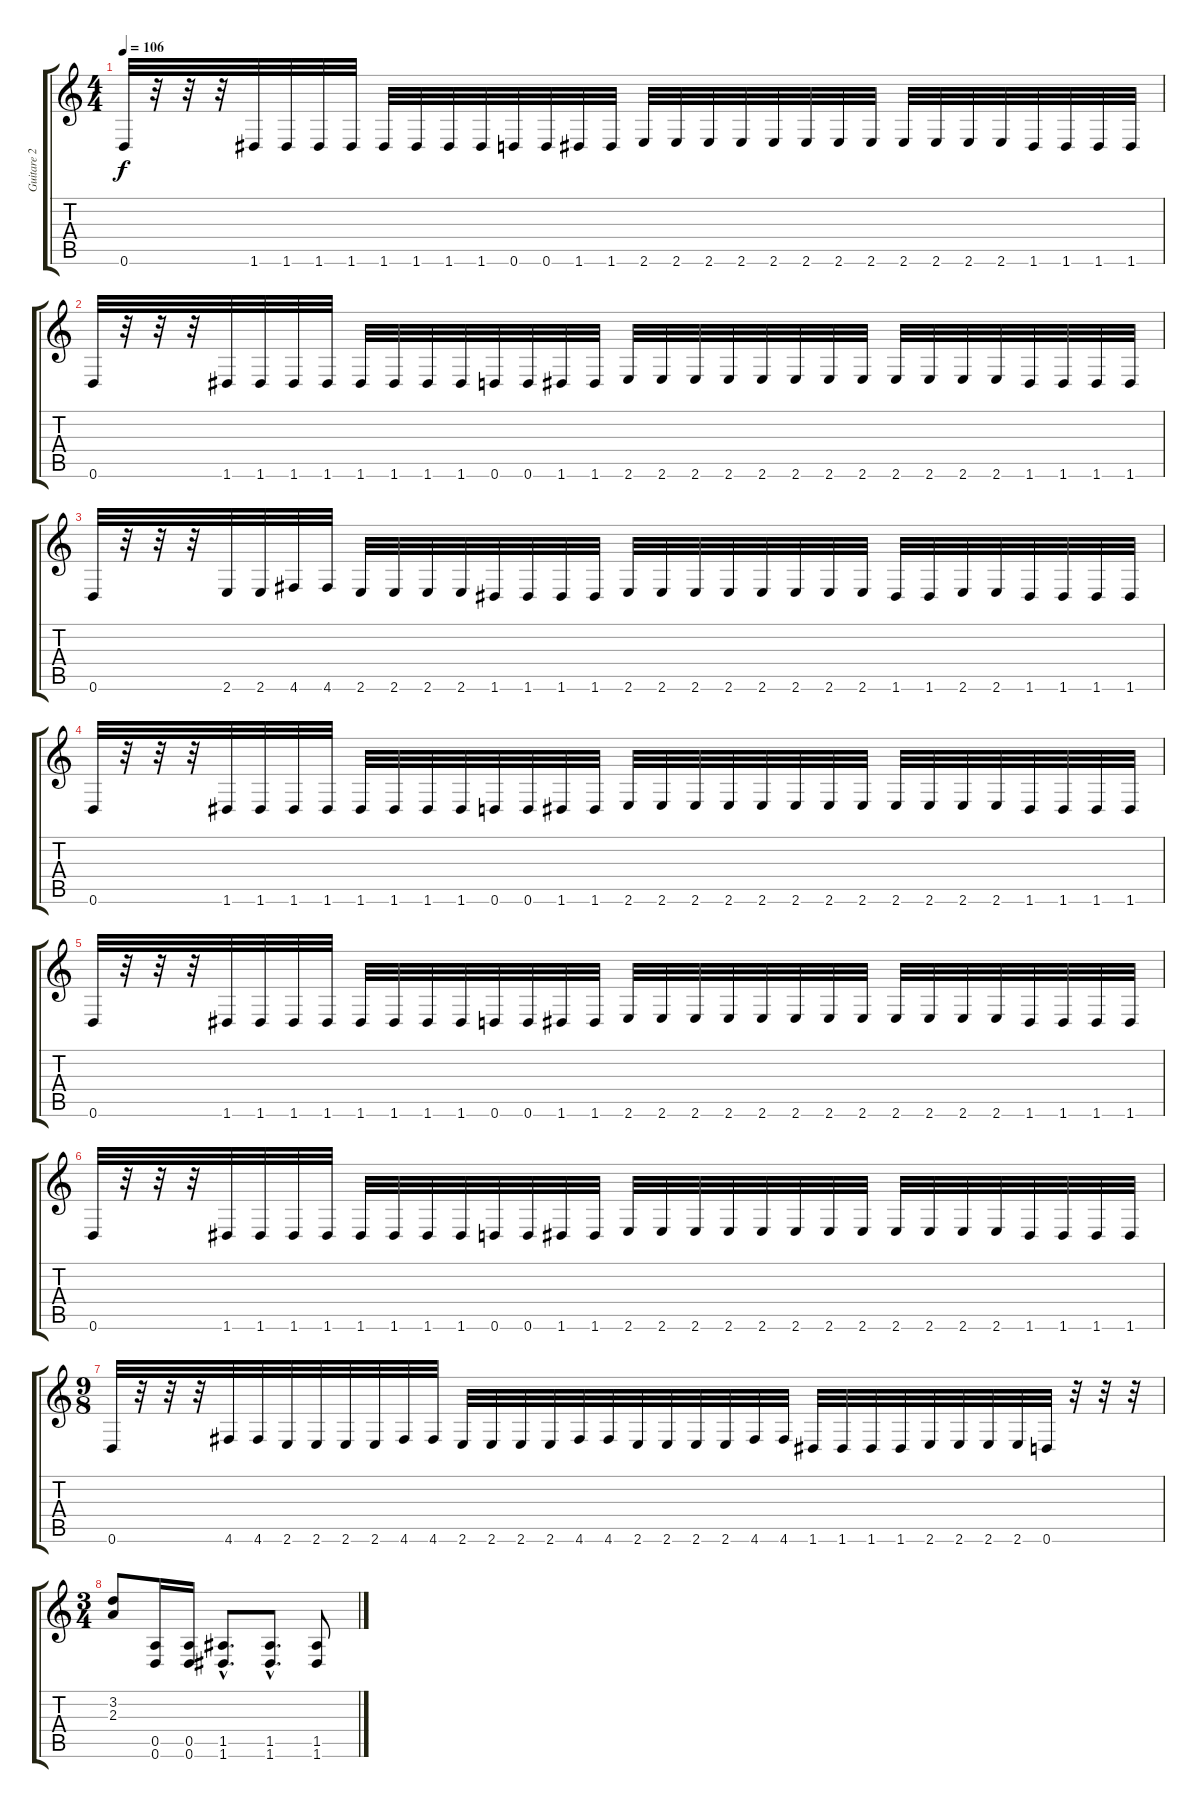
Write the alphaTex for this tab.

\track ("Guitare 2" "Guitare 2") {instrument overdrivenguitar}
\staff {score tabs}
\tuning (E4 B3 G3 D3 A2 D2) {hide}
\ts (4 4)
\tempo 106
\clef g2
\ks c
0.6.32{dy f} r.32 r.32 r.32 1.6.32 1.6.32 1.6.32 1.6.32 1.6.32 1.6.32 1.6.32 1.6.32 0.6.32 0.6.32 1.6.32 1.6.32 2.6.32 2.6.32 2.6.32 2.6.32 2.6.32 2.6.32 2.6.32 2.6.32 2.6.32 2.6.32 2.6.32 2.6.32 1.6.32 1.6.32 1.6.32 1.6.32 |
0.6.32 r.32 r.32 r.32 1.6.32 1.6.32 1.6.32 1.6.32 1.6.32 1.6.32 1.6.32 1.6.32 0.6.32 0.6.32 1.6.32 1.6.32 2.6.32 2.6.32 2.6.32 2.6.32 2.6.32 2.6.32 2.6.32 2.6.32 2.6.32 2.6.32 2.6.32 2.6.32 1.6.32 1.6.32 1.6.32 1.6.32 |
0.6.32 r.32 r.32 r.32 2.6.32 2.6.32 4.6.32 4.6.32 2.6.32 2.6.32 2.6.32 2.6.32 1.6.32 1.6.32 1.6.32 1.6.32 2.6.32 2.6.32 2.6.32 2.6.32 2.6.32 2.6.32 2.6.32 2.6.32 1.6.32 1.6.32 2.6.32 2.6.32 1.6.32 1.6.32 1.6.32 1.6.32 |
0.6.32 r.32 r.32 r.32 1.6.32 1.6.32 1.6.32 1.6.32 1.6.32 1.6.32 1.6.32 1.6.32 0.6.32 0.6.32 1.6.32 1.6.32 2.6.32 2.6.32 2.6.32 2.6.32 2.6.32 2.6.32 2.6.32 2.6.32 2.6.32 2.6.32 2.6.32 2.6.32 1.6.32 1.6.32 1.6.32 1.6.32 |
0.6.32 r.32 r.32 r.32 1.6.32 1.6.32 1.6.32 1.6.32 1.6.32 1.6.32 1.6.32 1.6.32 0.6.32 0.6.32 1.6.32 1.6.32 2.6.32 2.6.32 2.6.32 2.6.32 2.6.32 2.6.32 2.6.32 2.6.32 2.6.32 2.6.32 2.6.32 2.6.32 1.6.32 1.6.32 1.6.32 1.6.32 |
0.6.32 r.32 r.32 r.32 1.6.32 1.6.32 1.6.32 1.6.32 1.6.32 1.6.32 1.6.32 1.6.32 0.6.32 0.6.32 1.6.32 1.6.32 2.6.32 2.6.32 2.6.32 2.6.32 2.6.32 2.6.32 2.6.32 2.6.32 2.6.32 2.6.32 2.6.32 2.6.32 1.6.32 1.6.32 1.6.32 1.6.32 |
\ts (9 8)
0.6.32 r.32 r.32 r.32 4.6.32 4.6.32 2.6.32 2.6.32 2.6.32 2.6.32 4.6.32 4.6.32 2.6.32 2.6.32 2.6.32 2.6.32 4.6.32 4.6.32 2.6.32 2.6.32 2.6.32 2.6.32 4.6.32 4.6.32 1.6.32 1.6.32 1.6.32 1.6.32 2.6.32 2.6.32 2.6.32 2.6.32 0.6.32 r.32 r.32 r.32 |
\ts (3 4)
(3.2 2.3).8{balance 8} (0.5 0.6).16 (0.5 0.6).16 (1.5{hac} 1.6{hac}).8{d} (1.5{hac} 1.6{hac}).8{d} (1.5 1.6).8
